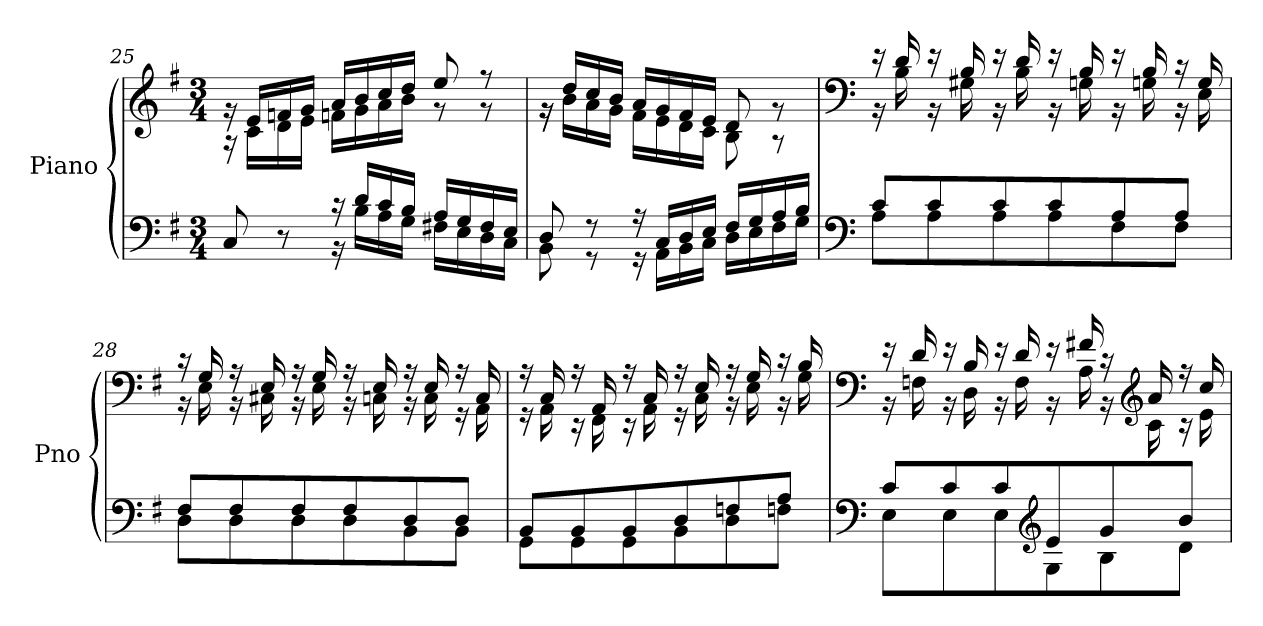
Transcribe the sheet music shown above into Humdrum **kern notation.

**kern	**kern
*part1	*part1
*staff2	*staff1
*I"Piano	*
*I'Pno	*
*clefF4	*clefG2
*k[f#]	*k[f#]
*M3/4	*M3/4
=25	=25
*^	*^
8C/	4ryy	16rg	16r
.	.	16e/LL	16c\LL
8r	.	16fn/	16d\
.	.	16g/JJ	16e\JJ
16r	16r	16a/LL	16fn\LL
16d/LL	16B\LL	16b/	16g\
16c/	16A\	16cc/	16a\
16B/JJ	16G\JJ	16dd/JJ	16b\JJ
16A/LL	16F#X\LL	8ee/	8r
16G/	16E\	.	.
16F#/	16D\	8r	8r
16E/JJ	16C\JJ	.	.
=26	=26	=26	=26
8D/	8BB\	16rg	16r
.	.	16dd/LL	16b\LL
8r	8r	16cc/	16a\
.	.	16b/JJ	16g\JJ
16r	16r	16a/LL	16f#\LL
16C/LL	16AA\LL	16g/	16e\
16D/	16BB\	16f#/	16d\
16E/JJ	16C\JJ	16e/JJ	16c\JJ
16F#/LL	16D\LL	8d/	8B\
16G/	16E\	.	.
16A/	16F#\	8rg	8r
16B/JJ	16G\JJ	.	.
!!LO:LB:g=z	!!
=27	=27	=27	=27
*clefF4	*	*clefF4	*
8c/L	8A\L	16r	16r
.	.	16d/	16B\
8c/	8A\	16r	16r
.	.	16B/	16G#X\
8c/	8A\	16r	16r
.	.	16d/	16B\
8c/	8A\	16r	16r
.	.	16B/	16Gn\
8A/	8F#\	16r	16r
.	.	16B/	16Gn\
8A/J	8F#\J	16r	16r
.	.	16G/	16E\
=28	=28	=28	=28
8F#/L	8D\L	16r	16r
.	.	16G/	16E\
8F#/	8D\	16r	16r
.	.	16E/	16C#X\
8F#/	8D\	16r	16r
.	.	16G/	16E\
8F#/	8D\	16r	16r
.	.	16E/	16Cn\
8D/	8BB\	16r	16r
.	.	16E/	16C\
8D/J	8BB\J	16r	16r
.	.	16C/	16AA\
=29	=29	=29	=29
8BB/L	8GG\L	16r	16r
.	.	16C/	16AA\
8BB/	8GG\	16r	16r
.	.	16AA/	16FF#\
8BB/	8GG\	16r	16r
.	.	16C/	16AA\
8D/	8BB\	16r	16r
.	.	16E/	16C\
8Fn/	8D\	16r	16r
.	.	16G/	16E\
8A/J	8Fn\J	16r	16r
.	.	16B/	16G\
!!LO:LB:g=z	!!
=30	=30	=30	=30
*clefF4	*	*clefF4	*
8c/L	8E\L	16r	16r
.	.	16d/	16Fn\
8c/	8E\	16r	16r
.	.	16B/	16D\
8c/	8E\	16r	16r
.	.	16d/	16F\
*clefG2	*	*	*
8e/	8G\	16r	16r
.	.	16f#X/	16A\
8g/	8B\	16r	16r
*	*	*clefG2	*
.	.	16a/	16c\
8b/J	8d\J	16r	16r
.	.	16cc/	16e\
*v	*v	*	*
*	*v	*v
=	=
*-	*-
